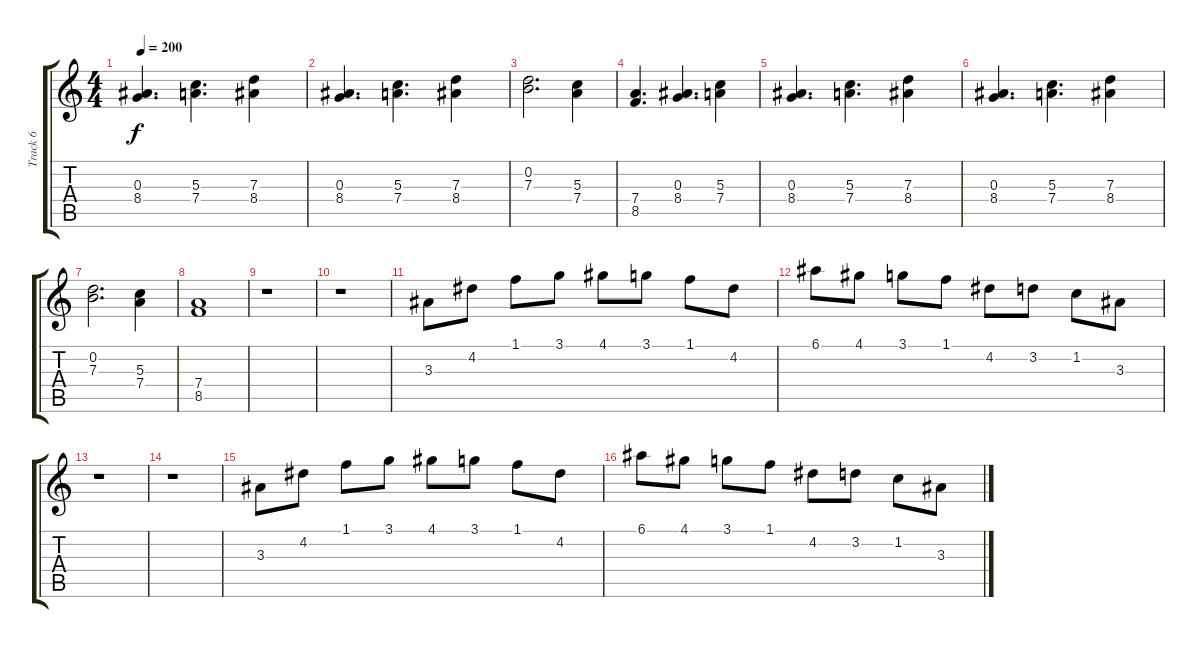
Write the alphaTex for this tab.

\track ("Track 6" "Track 6") {instrument overdrivenguitar}
\staff {score tabs}
\tuning (E4 B3 G3 D3 A2 E2) {hide}
\ts (4 4)
\tempo 200
\clef g2
\ks c
(0.3 8.4).4{d dy f} (5.3 7.4).4{d} (7.3 8.4).4 |
(0.3 8.4).4{d} (5.3 7.4).4{d} (7.3 8.4).4 |
(0.2 7.3).2{d} (5.3 7.4).4 |
(7.4 8.5).4{d} (0.3 8.4).4{d} (5.3 7.4).4 |
(0.3 8.4).4{d} (5.3 7.4).4{d} (7.3 8.4).4 |
(0.3 8.4).4{d} (5.3 7.4).4{d} (7.3 8.4).4 |
(0.2 7.3).2{d} (5.3 7.4).4 |
(7.4 8.5).1 |
r.1 |
r.1 |
3.3.8 4.2.8 1.1.8 3.1.8 4.1.8 3.1.8 1.1.8 4.2.8 |
6.1.8 4.1.8 3.1.8 1.1.8 4.2.8 3.2.8 1.2.8 3.3.8 |
r.1 |
r.1 |
3.3.8 4.2.8 1.1.8 3.1.8 4.1.8 3.1.8 1.1.8 4.2.8 |
6.1.8 4.1.8 3.1.8 1.1.8 4.2.8 3.2.8 1.2.8 3.3.8
